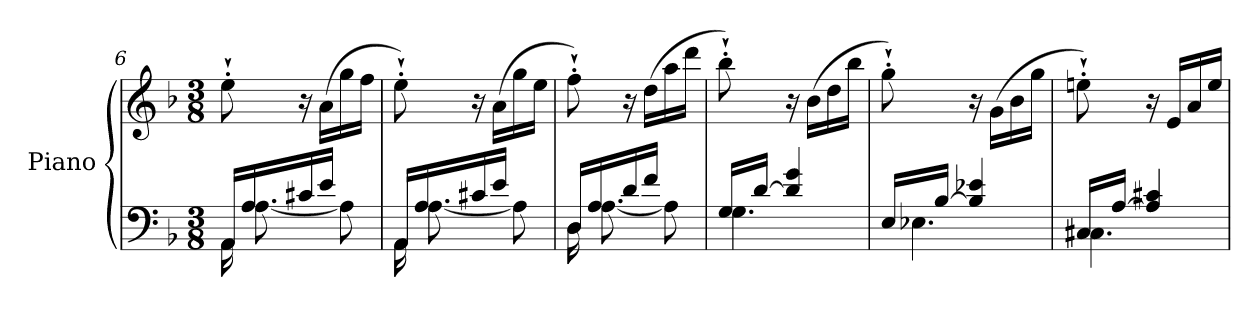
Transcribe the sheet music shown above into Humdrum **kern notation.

**kern	**kern	**dynam
*part1	*part1	*part1
*staff2	*staff1	*staff1/2
*I"Piano	*	*
*I'Pno	*	*
*clefF4	*clefG2	*
*k[b-]	*k[b-]	*
*M3/8	*M3/8	*
=6	=6	=6
*^	*	*
16AA/LL	16AA\	8ee`'\	.
16A/	[8.A\	.	.
16c#X/	.	16r	.
16e/JJ	.	(16a\LL	.
8ryy	8A\]	16gg\	.
.	.	16ff\JJ	.
=7	=7	=7	=7
16AA/LL	16AA\	8ee`'\)	.
16A/	[8.A\	.	.
16c#X/	.	16r	.
16e/JJ	.	(16a\LL	.
8ryy	8A\]	16gg\	.
.	.	16ee\JJ	.
=8	=8	=8	=8
16D/LL	16D\	8ff`'\)	.
16A/	[8.A\	.	.
16d/	.	16r	.
16f/JJ	.	(16dd\LL	.
8ryy	8A\]	16aa\	.
.	.	16ddd\JJ	.
!!LO:LB:g=z
=9	=9	=9	=9
!	!	!	!LO:DY:b
16G/LL	4.G\	8bb-`'\)	other-dynamics
[16d/JJ	.	.	.
4d/] 4g/	.	16r	.
.	.	(16b-\LL	.
.	.	16dd\	.
.	.	16bb-\JJ	.
!!LO:LB:g=z
=10	=10	=10	=10
16E/LL	4.E-X\	8gg`'\)	.
[16B-/JJ	.	.	.
4B-/] 4e-X/	.	16r	.
.	.	(16g\LL	.
.	.	16b-\	.
.	.	16gg\JJ	.
=11	=11	=11	=11
!	!	!	!LO:DY:b
16C#X/LL	4.C#X\	8een`'\)	other-dynamics
[16A/JJ	.	.	.
4A/] 4c#X/	.	16r	.
.	.	16e/LL	.
.	.	16a/	.
.	.	16ee/JJ	.
*v	*v	*	*
=	=	=
*-	*-	*-
